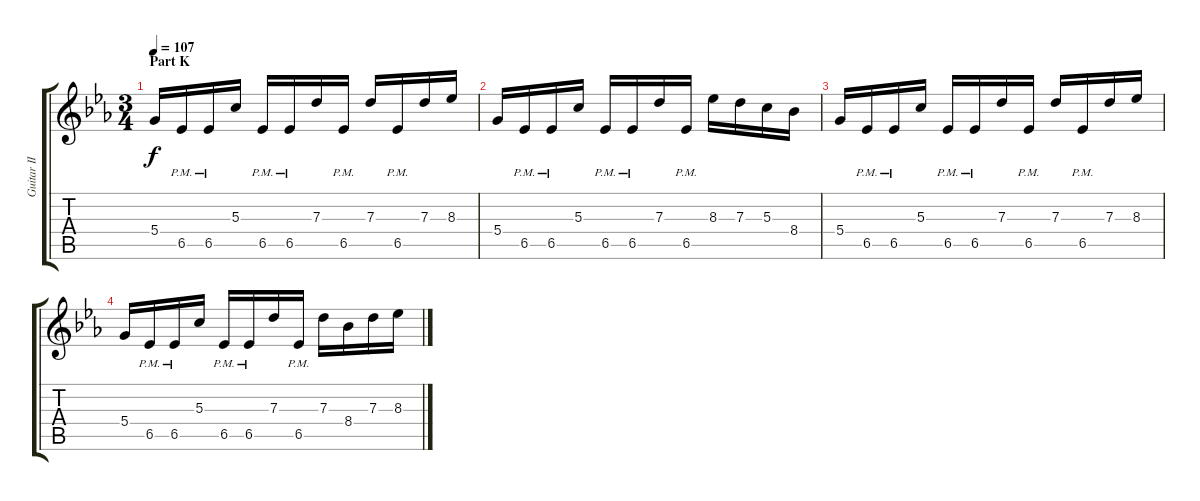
\track ("Guitar II (Daita)" "Guitar II ") {instrument distortionguitar}
\staff {score tabs}
\tuning (E4 B3 G3 D3 A2 E2) {hide}
\ts (3 4)
\section ("" "Part K")
\tempo 107
\clef g2
\ks eb
5.4.16{dy f} 6.5{pm}.16 6.5{pm}.16 5.3.16 6.5{pm}.16 6.5{pm}.16 7.3.16 6.5{pm}.16 7.3.16 6.5{pm}.16 7.3.16 8.3.16 |
5.4.16 6.5{pm}.16 6.5{pm}.16 5.3.16 6.5{pm}.16 6.5{pm}.16 7.3.16 6.5{pm}.16 8.3.16 7.3.16 5.3.16 8.4.16 |
5.4.16 6.5{pm}.16 6.5{pm}.16 5.3.16 6.5{pm}.16 6.5{pm}.16 7.3.16 6.5{pm}.16 7.3.16 6.5{pm}.16 7.3.16 8.3.16 |
5.4.16 6.5{pm}.16 6.5{pm}.16 5.3.16 6.5{pm}.16 6.5{pm}.16 7.3.16 6.5{pm}.16 7.3.16 8.4.16 7.3.16 8.3.16
